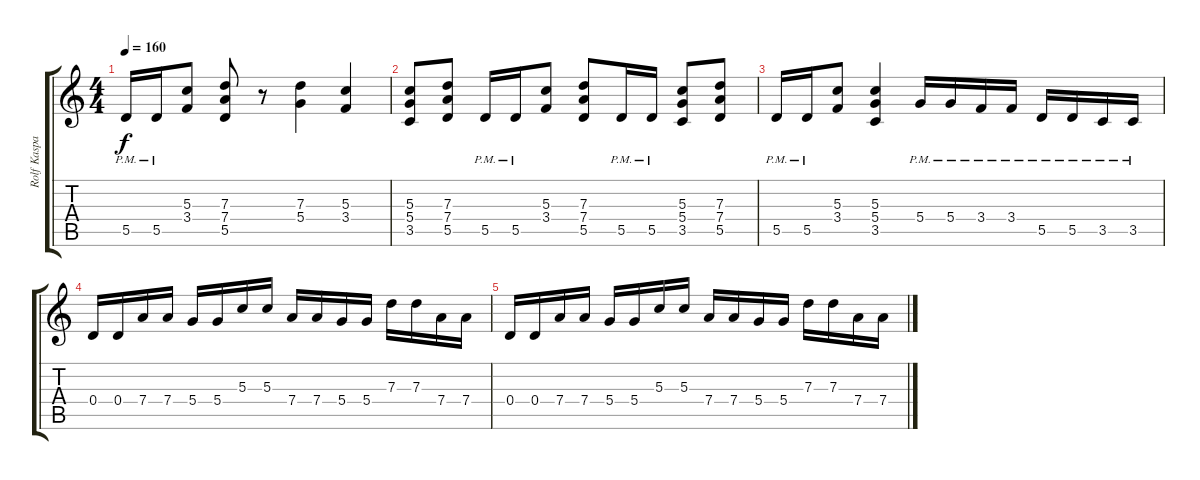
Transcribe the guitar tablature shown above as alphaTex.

\track ("Rolf Kasparek" "Rolf Kaspa") {instrument distortionguitar}
\staff {score tabs}
\tuning (E4 B3 G3 D3 A2 E2) {hide}
\ts (4 4)
\tempo 160
\clef g2
\ks c
5.5{pm}.16{dy f} 5.5{pm}.16 (5.3 3.4).8 (7.3 7.4 5.5).8 r.8 (7.3 5.4).4 (5.3 3.4).4 |
(5.3 5.4 3.5).8 (7.3 7.4 5.5).8 5.5{pm}.16 5.5{pm}.16 (5.3 3.4).8 (7.3 7.4 5.5).8 5.5{pm}.16 5.5{pm}.16 (5.3 5.4 3.5).8 (7.3 7.4 5.5).8 |
5.5{pm}.16 5.5{pm}.16 (5.3 3.4).8 (5.3 5.4 3.5).4 5.4{pm}.16 5.4{pm}.16 3.4{pm}.16 3.4{pm}.16 5.5{pm}.16 5.5{pm}.16 3.5{pm}.16 3.5{pm}.16 |
0.4.16 0.4.16 7.4.16 7.4.16 5.4.16 5.4.16 5.3.16 5.3.16 7.4.16 7.4.16 5.4.16 5.4.16 7.3.16 7.3.16 7.4.16 7.4.16 |
0.4.16 0.4.16 7.4.16 7.4.16 5.4.16 5.4.16 5.3.16 5.3.16 7.4.16 7.4.16 5.4.16 5.4.16 7.3.16 7.3.16 7.4.16 7.4.16
